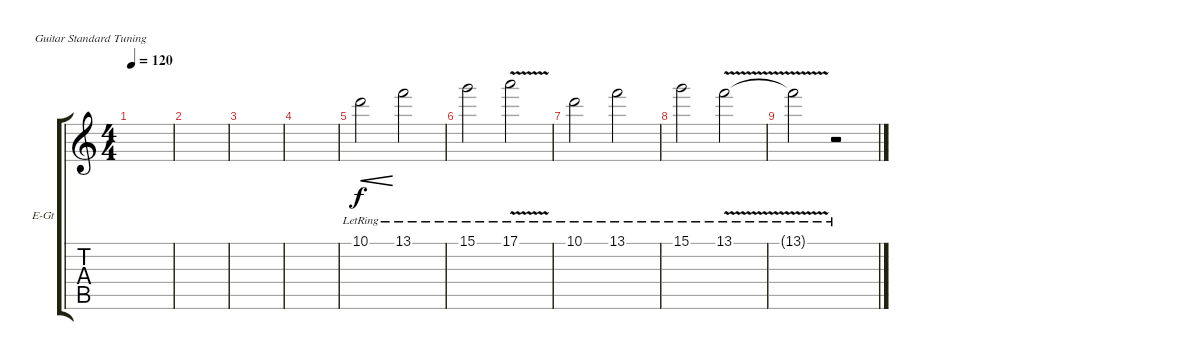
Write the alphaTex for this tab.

\bracketExtendMode groupsimilarinstruments
\firstSystemTrackNameOrientation horizontal
\otherSystemsTrackNameOrientation horizontal
\track ("Piano" "E-Gt") {instrument distortionguitar}
\staff {score tabs}
\tuning (E4 B3 G3 D3 A2 E2)
\ts (4 4)
\tempo 120
\clef g2
\ks c
|
|
|
|
10.1{lr}.2{cre} 13.1{lr}.2 |
15.1{lr}.2 17.1{v lr}.2 |
10.1{lr}.2 13.1{lr}.2 |
15.1{lr}.2 13.1{v lr}.2 |
13.1{v lr t}.2 r.2
